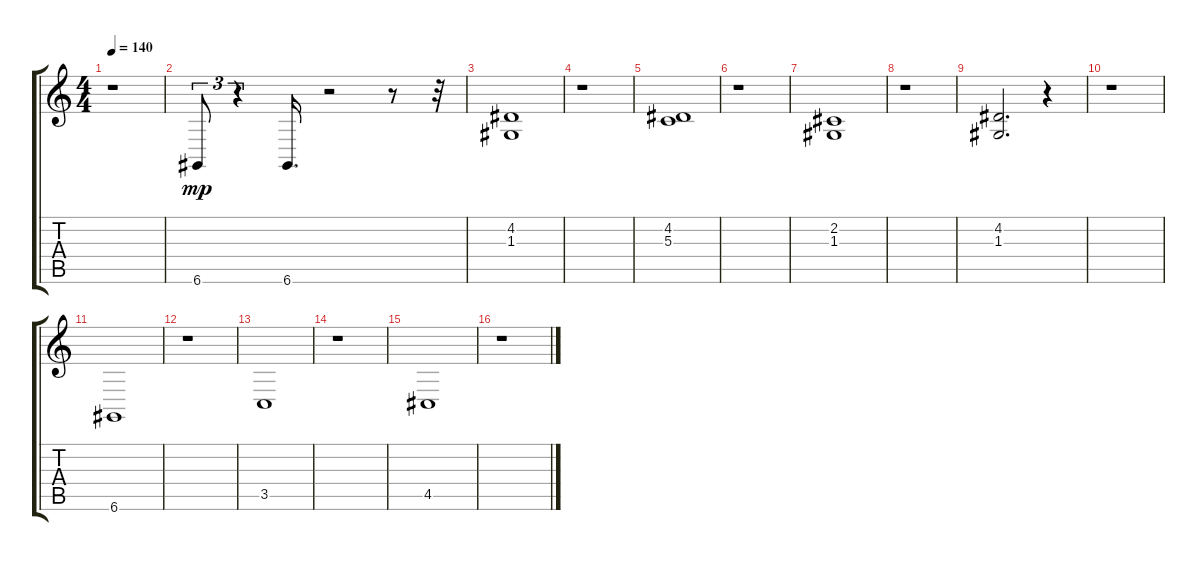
\track "" {instrument acousticgrandpiano}
\staff {score tabs}
\tuning (E4 B3 G3 D3 A2 D2) {hide}
\ts (4 4)
\tempo 140
\clef g2
\ks c
r.1{dy mp} |
6.6.8{tu (3 2)} r.4{tu (3 2)} 6.6.16{d} r.2 r.8 r.32 |
(4.2 1.3).1 |
r.1 |
(4.2 5.3).1 |
r.1 |
(2.2 1.3).1 |
r.1 |
(4.2 1.3).2{d} r.4 |
r.1 |
6.6.1 |
r.1 |
3.5.1 |
r.1 |
4.5.1 |
r.1
